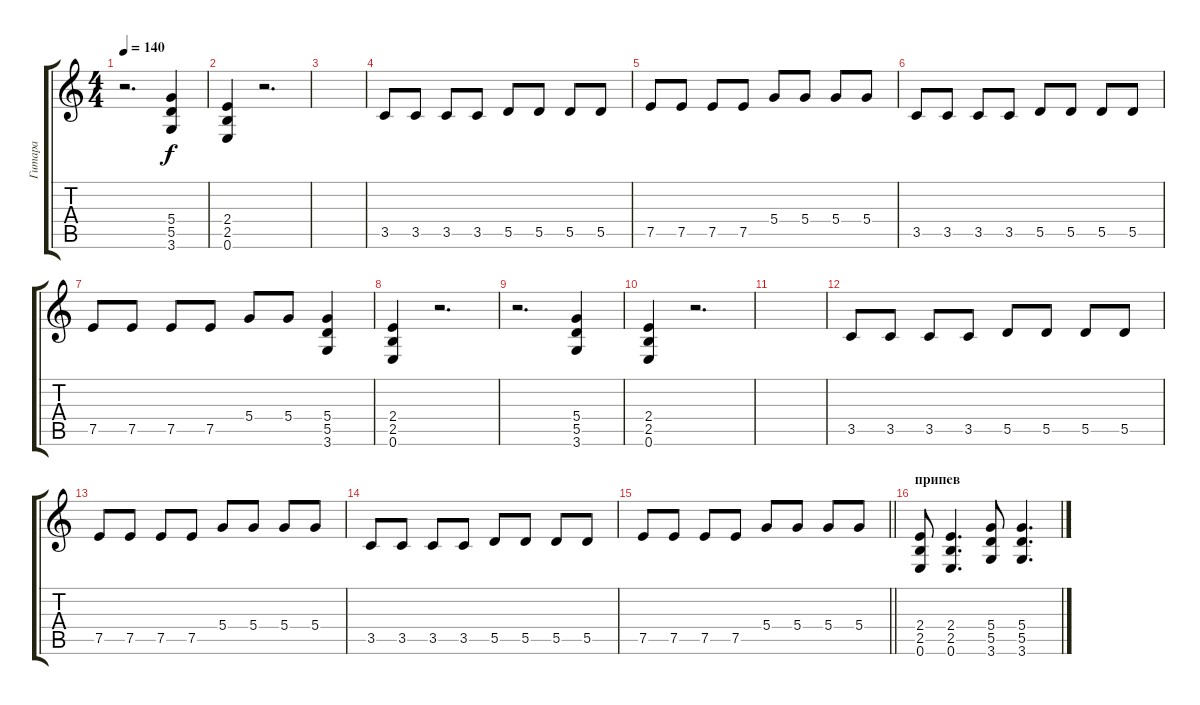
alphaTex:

\track ("Гитара" "Гитара") {instrument distortionguitar}
\staff {score tabs}
\tuning (E4 B3 G3 D3 A2 E2) {hide}
\ts (4 4)
\tempo 140
\clef g2
\ks c
r.2{d dy f} (5.4 5.5 3.6).4 |
(2.4 2.5 0.6).4 r.2{d} |
|
3.5.8 3.5.8 3.5.8 3.5.8 5.5.8 5.5.8 5.5.8 5.5.8 |
7.5.8 7.5.8 7.5.8 7.5.8 5.4.8 5.4.8 5.4.8 5.4.8 |
3.5.8 3.5.8 3.5.8 3.5.8 5.5.8 5.5.8 5.5.8 5.5.8 |
7.5.8 7.5.8 7.5.8 7.5.8 5.4.8 5.4.8 (5.4 5.5 3.6).4 |
(2.4 2.5 0.6).4 r.2{d} |
r.2{d} (5.4 5.5 3.6).4 |
(2.4 2.5 0.6).4 r.2{d} |
|
3.5.8 3.5.8 3.5.8 3.5.8 5.5.8 5.5.8 5.5.8 5.5.8 |
7.5.8 7.5.8 7.5.8 7.5.8 5.4.8 5.4.8 5.4.8 5.4.8 |
3.5.8 3.5.8 3.5.8 3.5.8 5.5.8 5.5.8 5.5.8 5.5.8 |
\barLineRight lightlight
7.5.8 7.5.8 7.5.8 7.5.8 5.4.8 5.4.8 5.4.8 5.4.8 |
\section ("" "припев")
(2.4 2.5 0.6).8 (2.4 2.5 0.6).4{d} (5.4 5.5 3.6).8 (5.4 5.5 3.6).4{d}
